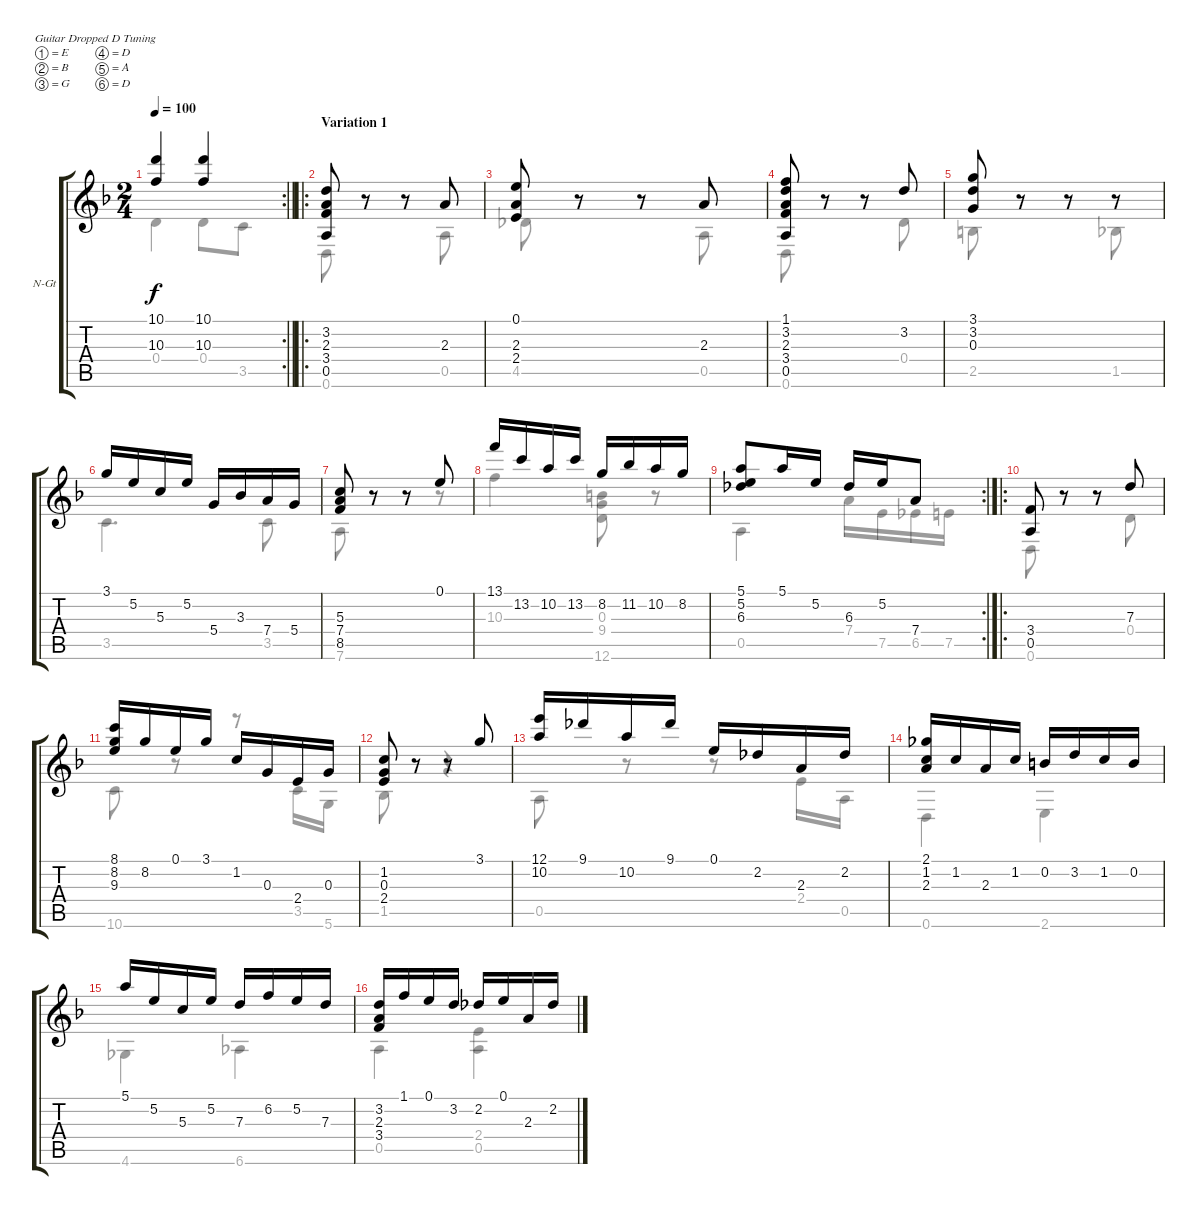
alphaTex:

\bracketExtendMode groupsimilarinstruments
\firstSystemTrackNameOrientation horizontal
\otherSystemsTrackNameOrientation horizontal
\track ("Guitar 2" "N-Gt") {instrument acousticguitarnylon}
\staff {score tabs}
\tuning (E4 B3 G3 D3 A2 D2)
\voice
\rc 2
\ts (2 4)
\tempo 100
\clef g2
\barLineRight lightlight
\ks f
(10.1 10.3).4{dy f} (10.1 10.3).4 |
\ro
\section ("" "Variation 1")
(3.2 2.3 3.4 0.5).8 r.8 r.8 2.3.8 |
(0.1 2.3 2.4).8 r.8 r.8 2.3.8 |
(1.1 3.2 2.3 3.4 0.5).8 r.8 r.8 3.2.8 |
(3.1 3.2 0.3).8 r.8 r.8 r.8 |
3.1.16 5.2.16 5.3.16 5.2.16 5.4.16 3.3.16 7.4.16 5.4.16 |
(5.3 7.4 8.5).8 r.8 r.8 0.1.8 |
13.1.16 13.2.16 10.2.16 13.2.16 8.2.16 11.2.16 10.2.16 8.2.16 |
\rc 2
(5.1 5.2 6.3).8 5.1.16 5.2.16 6.3.16 5.2.16 7.4.8 |
\ro
(3.4 0.5).8 r.8 r.8 7.3.8 |
(8.1 8.2 9.3).16 8.2.16 0.1.16 3.1.16 1.2.16 0.3.16 2.4.16 0.3.16 |
(1.2 0.3 2.4).8 r.8 r.8 3.1.8 |
(12.1 10.2).16 9.1.16 10.2.16 9.1.16 0.1.16 2.2.16 2.3.16 2.2.16 |
(2.1 1.2 2.3).16 1.2.16 2.3.16 1.2.16 0.2.16 3.2.16 1.2.16 0.2.16 |
5.1.16 5.2.16 5.3.16 5.2.16 7.3.16 6.2.16 5.2.16 7.3.16 |
(3.2 2.3 3.4).16 1.1.16 0.1.16 3.2.16 2.2.16 0.1.16 2.3.16 2.2.16
\voice
\clef g2
\ottava regular
\simile none
\barLineRight lightlight
\ks f
0.4.4{dy f} 0.4.8 3.5.8 |
0.6.8 r.8 r.8 0.5.8 |
4.5.8 r.8 r.8 0.5.8 |
0.6.8 r.8 r.8 0.4.8 |
2.5.8 r.8 r.8 1.5.8 |
3.5.4{d} 3.5.8 |
7.6.8 r.8 r.8 r.8 |
10.3.4 (0.3 9.4 12.6).8 r.8 |
0.5.4 7.4.16 7.5.16 6.5.16 7.5.16 |
0.6.8 r.8 r.8 0.4.8 |
10.6.8 r.8 r.8 3.5.16 5.6.16 |
1.5.8 r.8 r.4 |
0.5.8 r.8 r.8 2.4.16 0.5.16 |
0.6.4 2.6.4 |
4.6.4 6.6.4 |
0.5.4 (2.4 0.5).4
